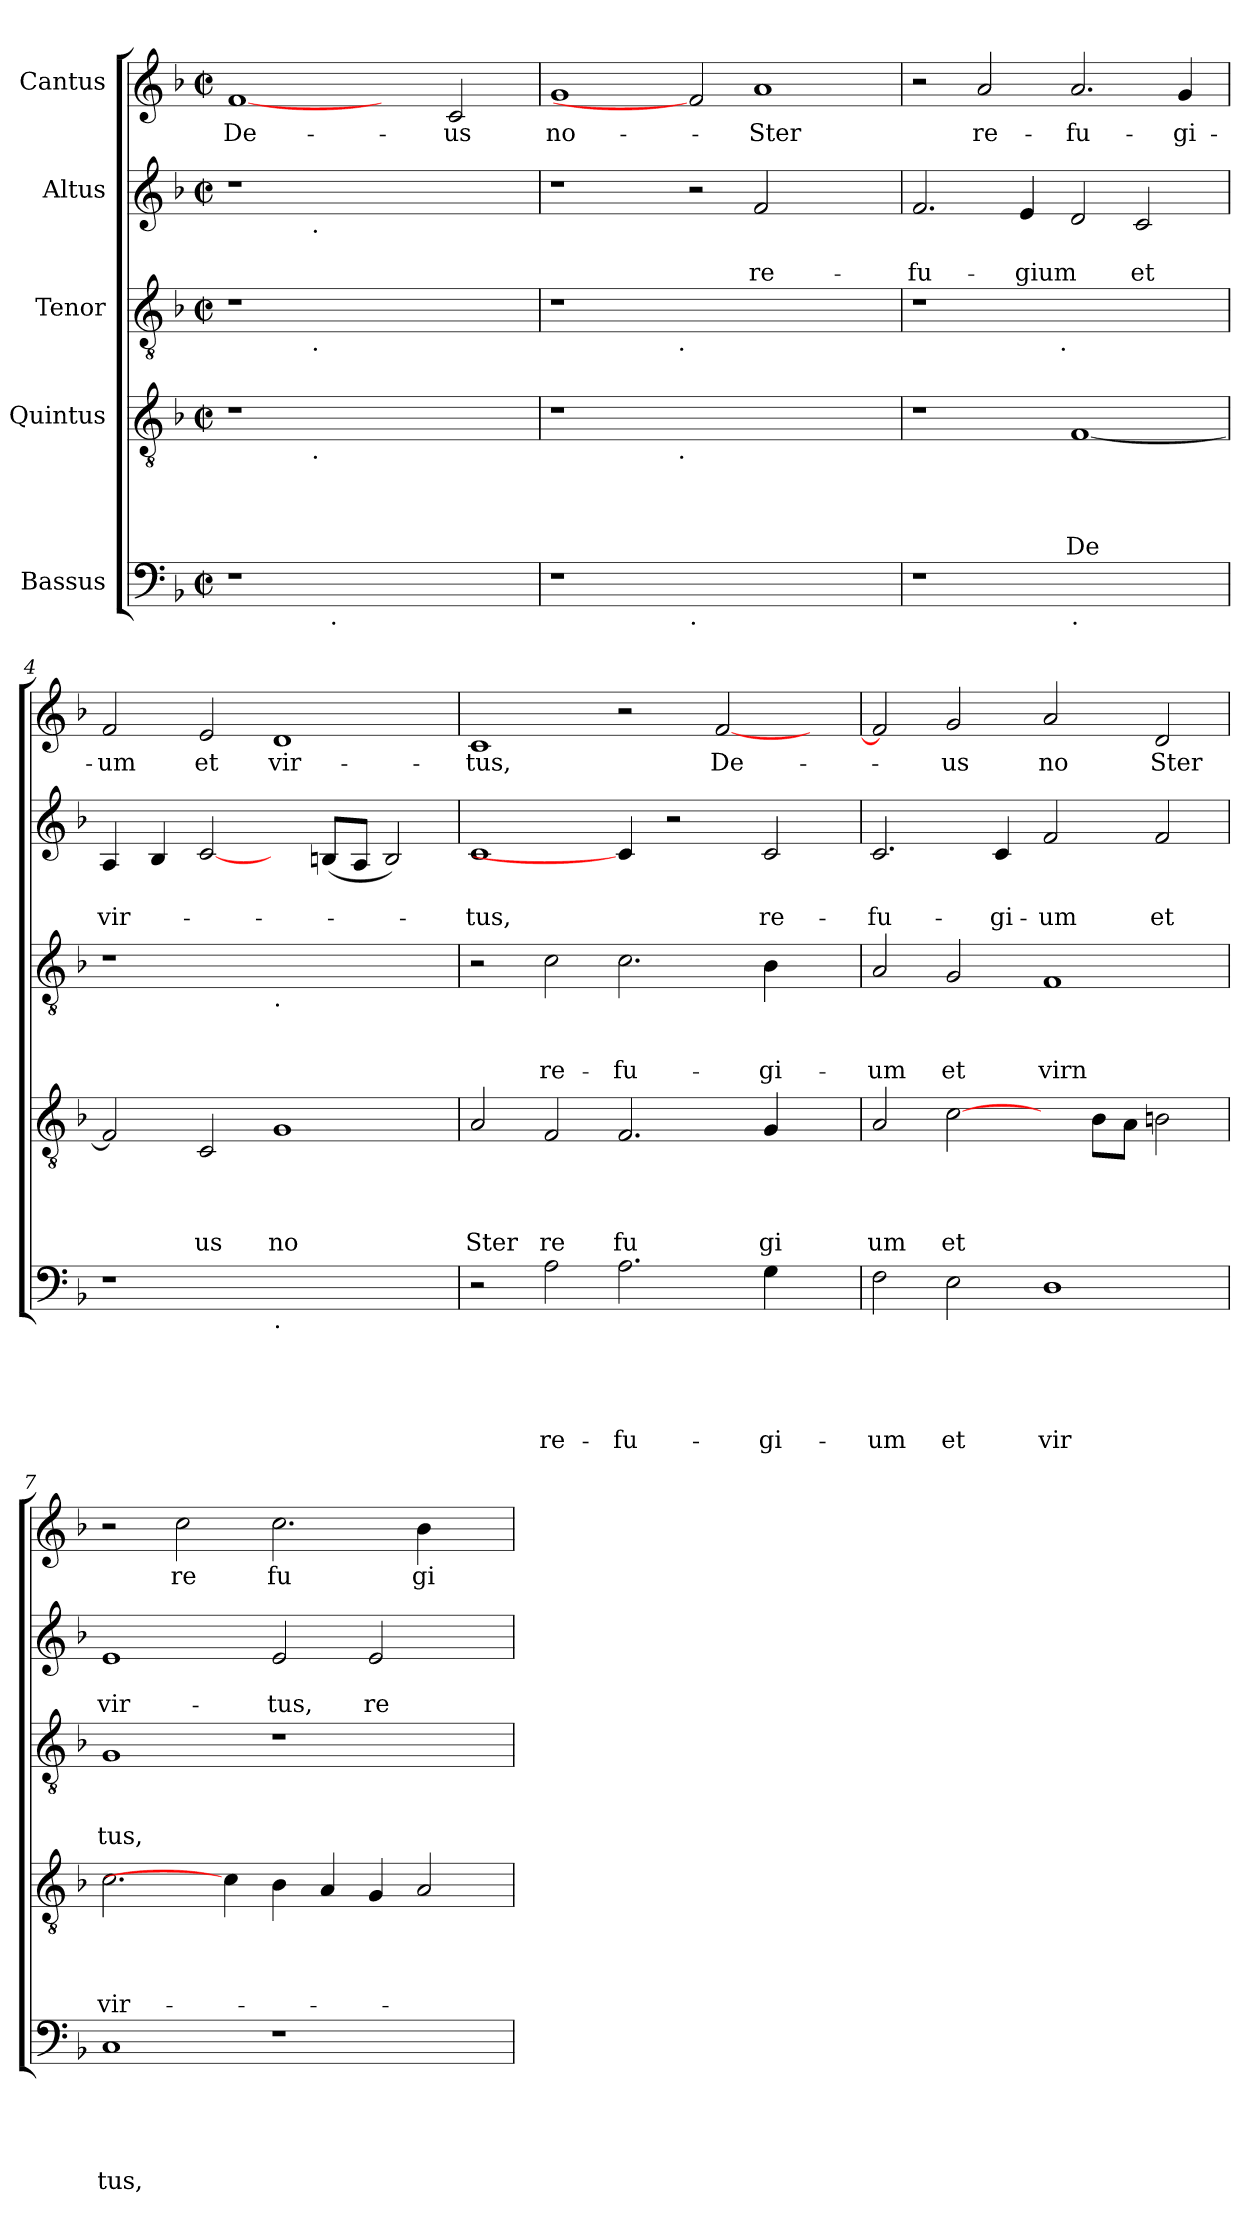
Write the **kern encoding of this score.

**kern	**text	**text	**text	**text	**text	**kern	**text	**text	**text	**text	**kern	**text	**text	**text	**kern	**text	**text	**kern	**text
*part5	*part5	*part5	*part5	*part5	*part5	*part4	*part4	*part4	*part4	*part4	*part3	*part3	*part3	*part3	*part2	*part2	*part2	*part1	*part1
*staff5	*staff5	*staff5	*staff5	*staff5	*staff5	*staff4	*staff4	*staff4	*staff4	*staff4	*staff3	*staff3	*staff3	*staff3	*staff2	*staff2	*staff2	*staff1	*staff1
*I"Bassus	*	*	*	*	*	*I"Quintus	*	*	*	*	*I"Tenor	*	*	*	*I"Altus	*	*	*I"Cantus	*
*clefF4	*	*	*	*	*	*clefGv2	*	*	*	*	*clefGv2	*	*	*	*clefG2	*	*	*clefG2	*
*k[b-]	*	*	*	*	*	*k[b-]	*	*	*	*	*k[b-]	*	*	*	*k[b-]	*	*	*k[b-]	*
*F:	*	*	*	*	*	*F:	*	*	*	*	*F:	*	*	*	*F:	*	*	*F:	*
*M2/2	*	*	*	*	*	*M2/2	*	*	*	*	*M2/2	*	*	*	*M2/2	*	*	*M2/2	*
*met(c|)	*	*	*	*	*	*met(c|)	*	*	*	*	*met(c|)	*	*	*	*met(c|)	*	*	*met(c|)	*
=1	=1	=1	=1	=1	=1	=1	=1	=1	=1	=1	=1	=1	=1	=1	=1	=1	=1	=1	=1
!	!	!	!	!	!	!	!	!	!	!	!	!	!	!	!	!	!	!	!LO:LY:b
*^	*	*	*	*	*	*^	*	*	*	*	*^	*	*	*	*^	*	*	*	*
1r	2ryy	.	.	.	.	.	1r	2ryy	.	.	.	.	1r	2ryy	.	.	.	1r	2ryy	.	.	[1f	De-
.	8ryy	.	.	.	.	.	.	16ryy	.	.	.	.	.	16ryy	.	.	.	.	16ryy	.	.	.	.
!	!	!	!	!	!	!	!	!	!	!	!	!	!	!	!	!	!	!	!LO:TX:b:t=.	!	!	!	!
!	!	!	!	!	!	!	!	!	!	!	!	!	!	!LO:TX:b:t=.	!	!	!	!	!	!	!	!	!
!	!	!	!	!	!	!	!	!LO:TX:b:t=.	!	!	!	!	!	!	!	!	!	!	!	!	!	!	!
.	.	.	.	.	.	.	.	1ryy	.	.	.	.	.	1ryy	.	.	.	.	1ryy	.	.	.	.
!	!LO:TX:b:t=.	!	!	!	!	!	!	!	!	!	!	!	!	!	!	!	!	!	!	!	!	!	!
.	1ryy	.	.	.	.	.	.	.	.	.	.	.	.	.	.	.	.	.	.	.	.	.	.
1ryy	.	.	.	.	.	.	1ryy	.	.	.	.	.	1ryy	.	.	.	.	1ryy	.	.	.	2ryy	.
!	!	!	!	!	!	!	!	!	!	!	!	!	!	!	!	!	!	!	!	!	!	!	!LO:LY:b
.	.	.	.	.	.	.	.	.	.	.	.	.	.	.	.	.	.	.	.	.	.	2c/	-us
.	.	.	.	.	.	.	.	4..ryy	.	.	.	.	.	4..ryy	.	.	.	.	4..ryy	.	.	.	.
.	4.ryy	.	.	.	.	.	.	.	.	.	.	.	.	.	.	.	.	.	.	.	.	.	.
=2	=2	=2	=2	=2	=2	=2	=2	=2	=2	=2	=2	=2	=2	=2	=2	=2	=2	=2	=2	=2	=2	=2	=2
!	!	!	!	!	!	!	!	!	!	!	!	!	!	!	!	!	!	!	!	!	!	!	!LO:LY:b
*v	*v	*	*	*	*	*	*	*	*	*	*	*	*	*	*	*	*	*v	*v	*	*	*	*
1r	.	.	.	.	.	1r	2ryy	.	.	.	.	1r	2ryy	.	.	.	1r	.	.	1g	no-
.	.	.	.	.	.	.	4...ryy	.	.	.	.	.	4...ryy	.	.	.	.	.	.	.	.
!	!	!	!	!	!	!	!	!	!	!	!	!	!LO:TX:b:t=.	!	!	!	!	!	!	!	!
!	!	!	!	!	!	!	!LO:TX:b:t=.	!	!	!	!	!	!	!	!	!	!	!	!	!	!
.	.	.	.	.	.	.	1ryy	.	.	.	.	.	1ryy	.	.	.	.	.	.	.	.
!LO:TX:b:t=.	!	!	!	!	!	!	!	!	!	!	!	!	!	!	!	!	!	!	!	!	!
1.ryy	.	.	.	.	.	1.ryy	.	.	.	.	.	1.ryy	.	.	.	.	2r	.	.	2f]	.
!	!	!	!	!	!	!	!	!	!	!	!	!	!	!	!	!	!	!	!LO:LY:b	!	!LO:LY:b
.	.	.	.	.	.	.	.	.	.	.	.	.	.	.	.	.	2f/	.	re-	1a	-Ster
.	.	.	.	.	.	.	2ryy	.	.	.	.	.	2ryy	.	.	.	.	.	.	.	.
.	.	.	.	.	.	.	.	.	.	.	.	.	.	.	.	.	2ryy	.	.	.	.
.	.	.	.	.	.	.	32ryy	.	.	.	.	.	32ryy	.	.	.	.	.	.	.	.
=3	=3	=3	=3	=3	=3	=3	=3	=3	=3	=3	=3	=3	=3	=3	=3	=3	=3	=3	=3	=3	=3
!	!	!	!	!	!	!	!	!	!	!	!	!	!	!	!	!	!	!	!LO:LY:b	!	!
*	*	*	*	*	*	*v	*v	*	*	*	*	*	*	*	*	*	*	*	*	*	*
1r	.	.	.	.	.	1r	.	.	.	.	1r	2ryy	.	.	.	2.f/	.	-fu-	2r	.
!	!	!	!	!	!	!	!	!	!	!	!	!	!	!	!	!	!	!	!	!LO:LY:b
.	.	.	.	.	.	.	.	.	.	.	.	4...ryy	.	.	.	.	.	.	2a/	re-
!	!	!	!	!	!	!	!	!	!	!	!	!	!	!	!	!	!	!LO:LY:b	!	!
.	.	.	.	.	.	.	.	.	.	.	.	.	.	.	.	4e/	.	-gium	.	.
!	!	!	!	!	!	!	!	!	!	!	!	!LO:TX:b:t=.	!	!	!	!	!	!	!	!
.	.	.	.	.	.	.	.	.	.	.	.	1ryy	.	.	.	.	.	.	.	.
!LO:TX:b:t=.	!	!	!	!	!	!	!	!	!	!	!	!	!	!	!	!	!	!	!	!
!	!	!	!	!	!	!	!	!	!	!LO:LY:b	!	!	!	!	!	!	!	!	!	!LO:LY:b
1ryy	.	.	.	.	.	[<1F	.	.	.	De	1ryy	.	.	.	.	2d/	.	.	2.a/	-fu-
!	!	!	!	!	!	!	!	!	!	!	!	!	!	!	!	!	!	!LO:LY:b	!	!
.	.	.	.	.	.	.	.	.	.	.	.	.	.	.	.	2c/	.	et	.	.
!	!	!	!	!	!	!	!	!	!	!	!	!	!	!	!	!	!	!	!	!LO:LY:b
.	.	.	.	.	.	.	.	.	.	.	.	.	.	.	.	.	.	.	4g/	-gi-
.	.	.	.	.	.	.	.	.	.	.	.	32ryy	.	.	.	.	.	.	.	.
=4	=4	=4	=4	=4	=4	=4	=4	=4	=4	=4	=4	=4	=4	=4	=4	=4	=4	=4	=4	=4
!	!	!	!	!	!	!	!	!	!	!	!	!	!	!	!	!	!	!LO:LY:b	!	!LO:LY:b
*	*	*	*	*	*	*	*	*	*	*	*v	*v	*	*	*	*	*	*	*	*
1r	.	.	.	.	.	2F/]	.	.	.	.	1r	.	.	.	4A/	.	vir-	2f/	-um
.	.	.	.	.	.	.	.	.	.	.	.	.	.	.	4B-/	.	.	.	.
!	!	!	!	!	!	!	!	!	!	!LO:LY:b	!	!	!	!	!	!	!	!	!LO:LY:b
.	.	.	.	.	.	2C/	.	.	.	us	.	.	.	.	[2c/	.	.	2e/	et
!	!	!	!	!	!	!	!	!	!	!	!LO:TX:b:t=.	!	!	!	!	!	!	!	!
!LO:TX:b:t=.	!	!	!	!	!	!	!	!	!	!	!	!	!	!	!	!	!	!	!
!	!	!	!	!	!	!	!	!	!	!LO:LY:b	!	!	!	!	!	!	!	!	!LO:LY:b
1ryy	.	.	.	.	.	1G	.	.	.	no	1ryy	.	.	.	4ryy	.	.	1d	vir-
.	.	.	.	.	.	.	.	.	.	.	.	.	.	.	(>8B/L	.	.	.	.
.	.	.	.	.	.	.	.	.	.	.	.	.	.	.	8A/J	.	.	.	.
.	.	.	.	.	.	.	.	.	.	.	.	.	.	.	2B/)	.	.	.	.
=5	=5	=5	=5	=5	=5	=5	=5	=5	=5	=5	=5	=5	=5	=5	=5	=5	=5	=5	=5
!	!	!	!	!	!	!	!	!	!	!LO:LY:b	!	!	!	!	!	!	!LO:LY:b	!	!LO:LY:b
2r	.	.	.	.	.	2A/	.	.	.	Ster	2r	.	.	.	1c	.	-tus,	1c	-tus,
!	!	!	!	!	!LO:LY:b	!	!	!	!	!LO:LY:b	!	!	!	!LO:LY:b	!	!	!	!	!
2A\	.	.	.	.	re-	2F/	.	.	.	re	2c\	.	.	re-	.	.	.	.	.
!	!	!	!	!	!LO:LY:b	!	!	!	!	!LO:LY:b	!	!	!	!LO:LY:b	!	!	!	!	!
2.A\	.	.	.	.	-fu-	2.F/	.	.	.	fu	2.c\	.	.	-fu-	4c/]	.	.	2r	.
.	.	.	.	.	.	.	.	.	.	.	.	.	.	.	2r	.	.	.	.
!	!	!	!	!	!	!	!	!	!	!	!	!	!	!	!	!	!	!	!LO:LY:b
.	.	.	.	.	.	.	.	.	.	.	.	.	.	.	.	.	.	[<2f/	De-
!	!	!	!	!	!LO:LY:b	!	!	!	!	!LO:LY:b	!	!	!	!LO:LY:b	!	!	!LO:LY:b	!	!
4G\	.	.	.	.	-gi-	4G/	.	.	.	gi	4B-\	.	.	-gi-	2c/	.	re-	.	.
4ryy	.	.	.	.	.	4ryy	.	.	.	.	4ryy	.	.	.	.	.	.	4ryy	.
!!LO:LB:g=z
=6	=6	=6	=6	=6	=6	=6	=6	=6	=6	=6	=6	=6	=6	=6	=6	=6	=6	=6	=6
!	!	!	!	!	!LO:LY:b	!	!	!	!	!LO:LY:b	!	!	!	!LO:LY:b	!	!	!LO:LY:b	!	!
2F\	.	.	.	.	-um	2A/	.	.	.	um	2A/	.	.	-um	2.c/	.	-fu-	2f/]	.
!	!	!	!	!	!LO:LY:b	!	!	!	!	!LO:LY:b	!	!	!	!LO:LY:b	!	!	!	!	!LO:LY:b
2E\	.	.	.	.	et	[2c\	.	.	.	et	2G/	.	.	et	.	.	.	2g/	-us
!	!	!	!	!	!	!	!	!	!	!	!	!	!	!	!	!	!LO:LY:b	!	!
.	.	.	.	.	.	.	.	.	.	.	.	.	.	.	4c/	.	-gi-	.	.
!	!	!	!	!	!LO:LY:b	!	!	!	!	!	!	!	!	!LO:LY:b	!	!	!LO:LY:b	!	!LO:LY:b
1D	.	.	.	.	vir	4ryy	.	.	.	.	1F	.	.	virn	2f/	.	-um	2a/	no
.	.	.	.	.	.	8B-\L	.	.	.	.	.	.	.	.	.	.	.	.	.
.	.	.	.	.	.	8A\J	.	.	.	.	.	.	.	.	.	.	.	.	.
!	!	!	!	!	!	!	!	!	!	!	!	!	!	!	!	!	!LO:LY:b	!	!LO:LY:b
.	.	.	.	.	.	2B\	.	.	.	.	.	.	.	.	2f/	.	et	2d/	Ster
=7	=7	=7	=7	=7	=7	=7	=7	=7	=7	=7	=7	=7	=7	=7	=7	=7	=7	=7	=7
!	!	!	!	!	!LO:LY:b	!	!	!	!	!LO:LY:b	!	!	!	!LO:LY:b	!	!	!LO:LY:b	!	!
1C	.	.	.	.	tus,	2.c\	.	.	.	vir-	1G	.	.	tus,	1e	.	vir-	2r	.
!	!	!	!	!	!	!	!	!	!	!	!	!	!	!	!	!	!	!	!LO:LY:b
.	.	.	.	.	.	.	.	.	.	.	.	.	.	.	.	.	.	2cc\	re
.	.	.	.	.	.	4c\]	.	.	.	.	.	.	.	.	.	.	.	.	.
!	!	!	!	!	!	!	!	!	!	!	!	!	!	!	!	!	!LO:LY:b	!	!LO:LY:b
1r	.	.	.	.	.	4B-\	.	.	.	.	1r	.	.	.	2e/	.	-tus,	2.cc\	fu
.	.	.	.	.	.	4A/	.	.	.	.	.	.	.	.	.	.	.	.	.
!	!	!	!	!	!	!	!	!	!	!	!	!	!	!	!	!	!LO:LY:b	!	!
.	.	.	.	.	.	4G/	.	.	.	.	.	.	.	.	2e/	.	re-	.	.
!	!	!	!	!	!	!	!	!	!	!	!	!	!	!	!	!	!	!	!LO:LY:b
.	.	.	.	.	.	2A/	.	.	.	.	.	.	.	.	.	.	.	4b-\	gi
4ryy	.	.	.	.	.	.	.	.	.	.	4ryy	.	.	.	4ryy	.	.	4ryy	.
=	=	=	=	=	=	=	=	=	=	=	=	=	=	=	=	=	=	=	=
*-	*-	*-	*-	*-	*-	*-	*-	*-	*-	*-	*-	*-	*-	*-	*-	*-	*-	*-	*-
